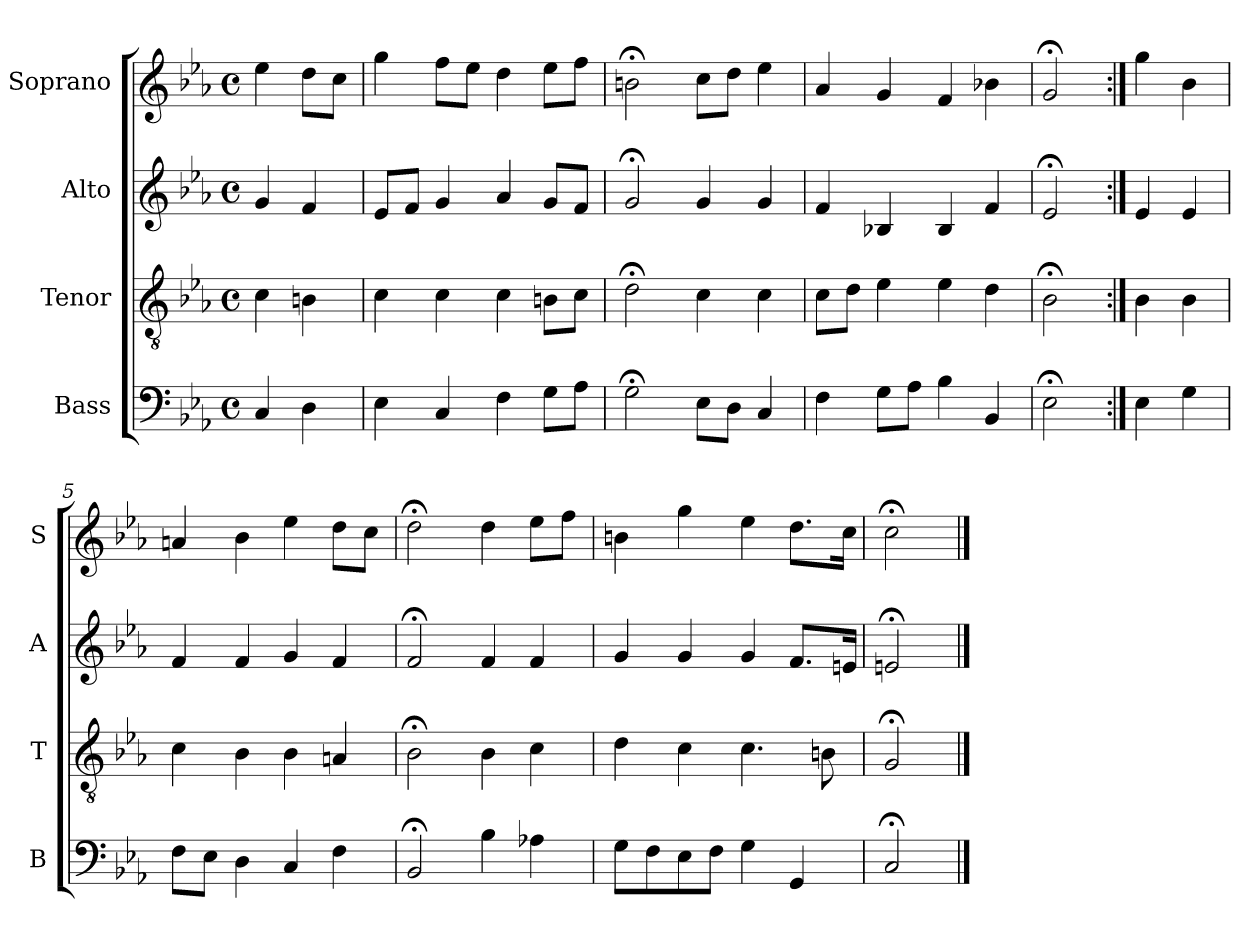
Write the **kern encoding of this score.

**kern	**kern	**kern	**kern
*part4	*part3	*part2	*part1
*staff4	*staff3	*staff2	*staff1
*I"Bass	*I"Tenor	*I"Alto	*I"Soprano
*I'B	*I'T	*I'A	*I'S
*clefF4	*clefGv2	*clefG2	*clefG2
*k[b-e-a-]	*k[b-e-a-]	*k[b-e-a-]	*k[b-e-a-]
*c:	*c:	*c:	*c:
*M4/4	*M4/4	*M4/4	*M4/4
*met(c)	*met(c)	*met(c)	*met(c)
*MM100	*MM100	*MM100	*MM100
=	=	=	=
4C	4c	4g	4ee-
4D	4Bn	4f	8ddL
.	.	.	8ccJ
=1	=1	=1	=1
4E-	4c	8e-L	4gg
.	.	8fJ	.
4C	4c	4g	8ffL
.	.	.	8ee-J
4F	4c	4a-	4dd
8GL	8BnL	8gL	8ee-L
8A-J	8cJ	8fJ	8ffJ
=2	=2	=2	=2
2G;<	2d;<	2g;<	2bn;<
8E-L	4c	4g	8ccL
8DJ	.	.	8ddJ
4C	4c	4g	4ee-
=3	=3	=3	=3
4F	8cL	4f	4a-
.	8dJ	.	.
8GL	4e-	4B-X	4g
8A-J	.	.	.
4B-	4e-	4B-	4f
4BB-	4d	4f	4b-X
=4	=4	=4	=4
2E-;<	2B-;<	2e-;<	2g;<
=:|!	=:|!	=:|!	=:|!
4E-	4B-	4e-	4gg
4G	4B-	4e-	4b-
=5	=5	=5	=5
8FL	4c	4f	4an
8E-J	.	.	.
4D	4B-	4f	4b-
4C	4B-	4g	4ee-
4F	4An	4f	8ddL
.	.	.	8ccJ
=6	=6	=6	=6
2BB-;<	2B-;<	2f;<	2dd;<
4B-	4B-	4f	4dd
4A-X	4c	4f	8ee-L
.	.	.	8ffJ
=7	=7	=7	=7
8GL	4d	4g	4bn
8F	.	.	.
8E-	4c	4g	4gg
8FJ	.	.	.
4G	4.c	4g	4ee-
4GG	.	8.fL	8.ddL
.	8Bn	.	.
.	.	16enJk	16ccJk
=8	=8	=8	=8
2C;<	2G;<	2en;<	2cc;<
==	==	==	==
*-	*-	*-	*-
